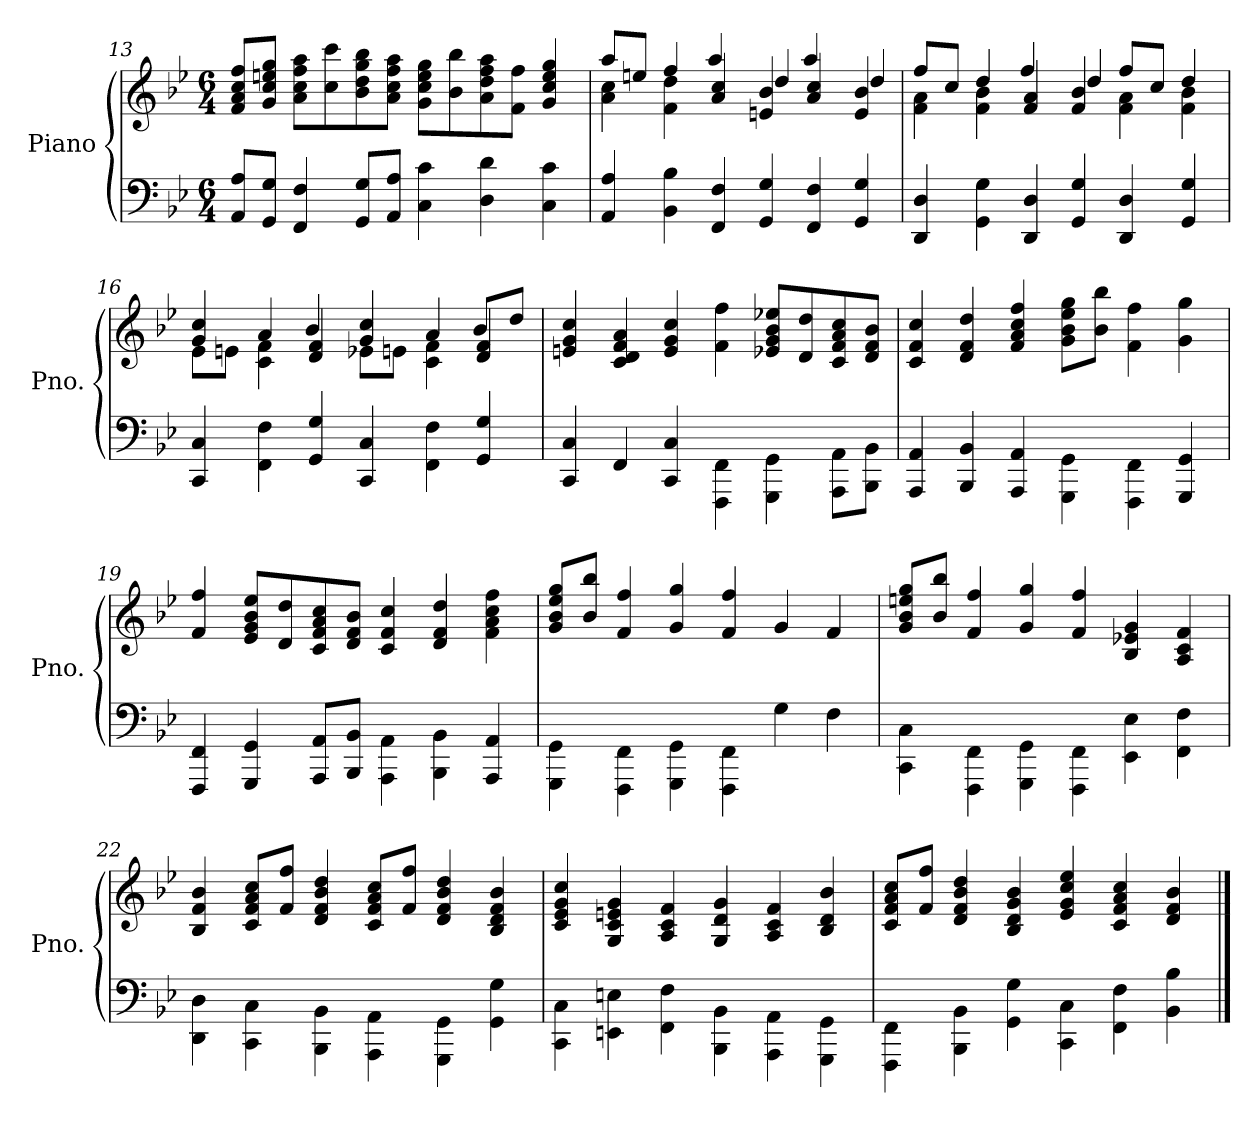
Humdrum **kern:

**kern	**kern
*part1	*part1
*staff2	*staff1
*I"Piano	*
*I'Pno.	*
*clefF4	*clefG2
*k[b-e-]	*k[b-e-]
*M6/4	*M6/4
=13	=13
8AA/ 8A/L	8f/ 8a/ 8cc/ 8ff/L
8GG/ 8G/J	8g/ 8cc/ 8een/ 8gg/J
4FF/ 4F/	8a\ 8cc\ 8ff\ 8aa\L
.	8cc\ 8ccc\
8GG/ 8G/L	8b-\ 8dd\ 8gg\ 8bb-\
8AA/ 8A/J	8a\ 8cc\ 8ff\ 8aa\J
4C\ 4c\	8g\ 8cc\ 8ee\ 8gg\L
.	8b-\ 8bb-\
4D\ 4d\	8a\ 8dd\ 8ff\ 8aa\
.	8f\ 8ff\J
4C\ 4c\	4g/ 4cc/ 4ee/ 4gg/
!!LO:LB:g=z
=14	=14
*	*^
4AA/ 4A/	4a\ 4cc\	8aa/L
.	.	8een/J
4BB-\ 4B-\	4f\< 4dd\<	4ff/
4FF/ 4F/	4a/ 4cc/	4aa/
4GG/ 4G/	4en/ 4b-/	4dd/
4FF/ 4F/	4a/ 4cc/	4aa/
4GG/ 4G/	4e/ 4b-/	4dd/
=15	=15	=15
4DD/ 4D/	4f\ 4a\	8ff/L
.	.	8cc/J
4GG\ 4G\	4f\ 4b-\	4dd/
4DD/ 4D/	4f/ 4a/	4ff/
4GG/ 4G/	4f/ 4b-/	4dd/
4DD/ 4D/	4f\ 4a\	8ff/L
.	.	8cc/J
4GG/ 4G/	4f\ 4b-\	4dd/
=16	=16	=16
4CC/ 4C/	4g/ 4cc/	8e-<\L
.	.	8en<\J
4FF\ 4F\	4c\ 4f\	4a/
4GG/ 4G/	4d/ 4f/	4b-/
4CC/ 4C/	4g/ 4cc/	8e-X<\L
.	.	8en<\J
4FF\ 4F\	4c\ 4f\	4a/
4GG/ 4G/	4d/ 4f/	8b-/L
.	.	8dd/J
*	*v	*v
=17	=17
4CC/ 4C/	4en/ 4g/ 4cc/
4FF/	4c/ 4d/ 4f/ 4a/
4CC/ 4C/	4e/ 4g/ 4cc/
4FFF\ 4FF\	4f\ 4ff\
4GGG\ 4GG\	8e-X/ 8g/ 8b-/ 8ee-X/L
.	8d/ 8dd/
8AAA\ 8AA\L	8c/ 8f/ 8a/ 8cc/
8BBB-\ 8BB-\J	8d/ 8f/ 8b-/J
!!LO:PB:g=z
=18	=18
4AAA/ 4AA/	4c/ 4f/ 4cc/
4BBB-/ 4BB-/	4d/ 4f/ 4dd/
4AAA/ 4AA/	4f/ 4a/ 4cc/ 4ff/
4GGG\ 4GG\	8g\ 8b-\ 8ee-\ 8gg\L
.	8b-\ 8bb-\J
4FFF\ 4FF\	4f\ 4ff\
4GGG/ 4GG/	4g\ 4gg\
=19	=19
4FFF/ 4FF/	4f/ 4ff/
4GGG/ 4GG/	8e-/ 8g/ 8b-/ 8ee-/L
.	8d/ 8dd/
8AAA/ 8AA/L	8c/ 8f/ 8a/ 8cc/
8BBB-/ 8BB-/J	8d/ 8f/ 8b-/J
4AAA\ 4AA\	4c/ 4f/ 4cc/
4BBB-\ 4BB-\	4d/ 4f/ 4dd/
4AAA/ 4AA/	4f\ 4a\ 4cc\ 4ff\
=20	=20
4GGG\ 4GG\	8g/ 8b-/ 8ee-/ 8gg/L
.	8b-/ 8bb-/J
4FFF\ 4FF\	4f/ 4ff/
4GGG\ 4GG\	4g/ 4gg/
4FFF\ 4FF\	4f/ 4ff/
4G\	4g/
4F\	4f/
=21	=21
4CC\ 4C\	8g/ 8b-/ 8een/ 8gg/L
.	8b-/ 8bb-/J
4FFF\ 4FF\	4f/ 4ff/
4GGG\ 4GG\	4g/ 4gg/
4FFF\ 4FF\	4f/ 4ff/
4EE-\ 4E-\	4B-/ 4e-X/ 4g/
4FF\ 4F\	4A/ 4c/ 4f/
!!LO:LB:g=z
=22	=22
4DD\ 4D\	4B-/ 4f/ 4b-/
4CC\ 4C\	8c/ 8f/ 8a/ 8cc/L
.	8f/ 8ff/J
4BBB-\ 4BB-\	4d/ 4f/ 4b-/ 4dd/
4AAA\ 4AA\	8c/ 8f/ 8a/ 8cc/L
.	8f/ 8ff/J
4GGG\ 4GG\	4d/ 4f/ 4b-/ 4dd/
4GG\ 4G\	4B-/ 4d/ 4f/ 4b-/
=23	=23
4CC\ 4C\	4c/ 4e-/ 4g/ 4cc/
4EEn\ 4En\	4G/ 4c/ 4en/ 4g/
4FF\ 4F\	4A/ 4c/ 4f/
4BBB-\ 4BB-\	4G/ 4d/ 4g/
4AAA\ 4AA\	4A/ 4c/ 4f/
4GGG\ 4GG\	4B-/ 4d/ 4b-/
=24	=24
4FFF\ 4FF\	8c/ 8f/ 8a/ 8cc/L
.	8f/ 8ff/J
4BBB-\ 4BB-\	4d/ 4f/ 4b-/ 4dd/
4GG\ 4G\	4B-/ 4d/ 4g/ 4b-/
4CC\ 4C\	4e-/ 4g/ 4cc/ 4ee-/
4FF\ 4F\	4c/ 4f/ 4a/ 4cc/
4BB-\ 4B-\	4d/ 4f/ 4b-/
==	==
*-	*-
